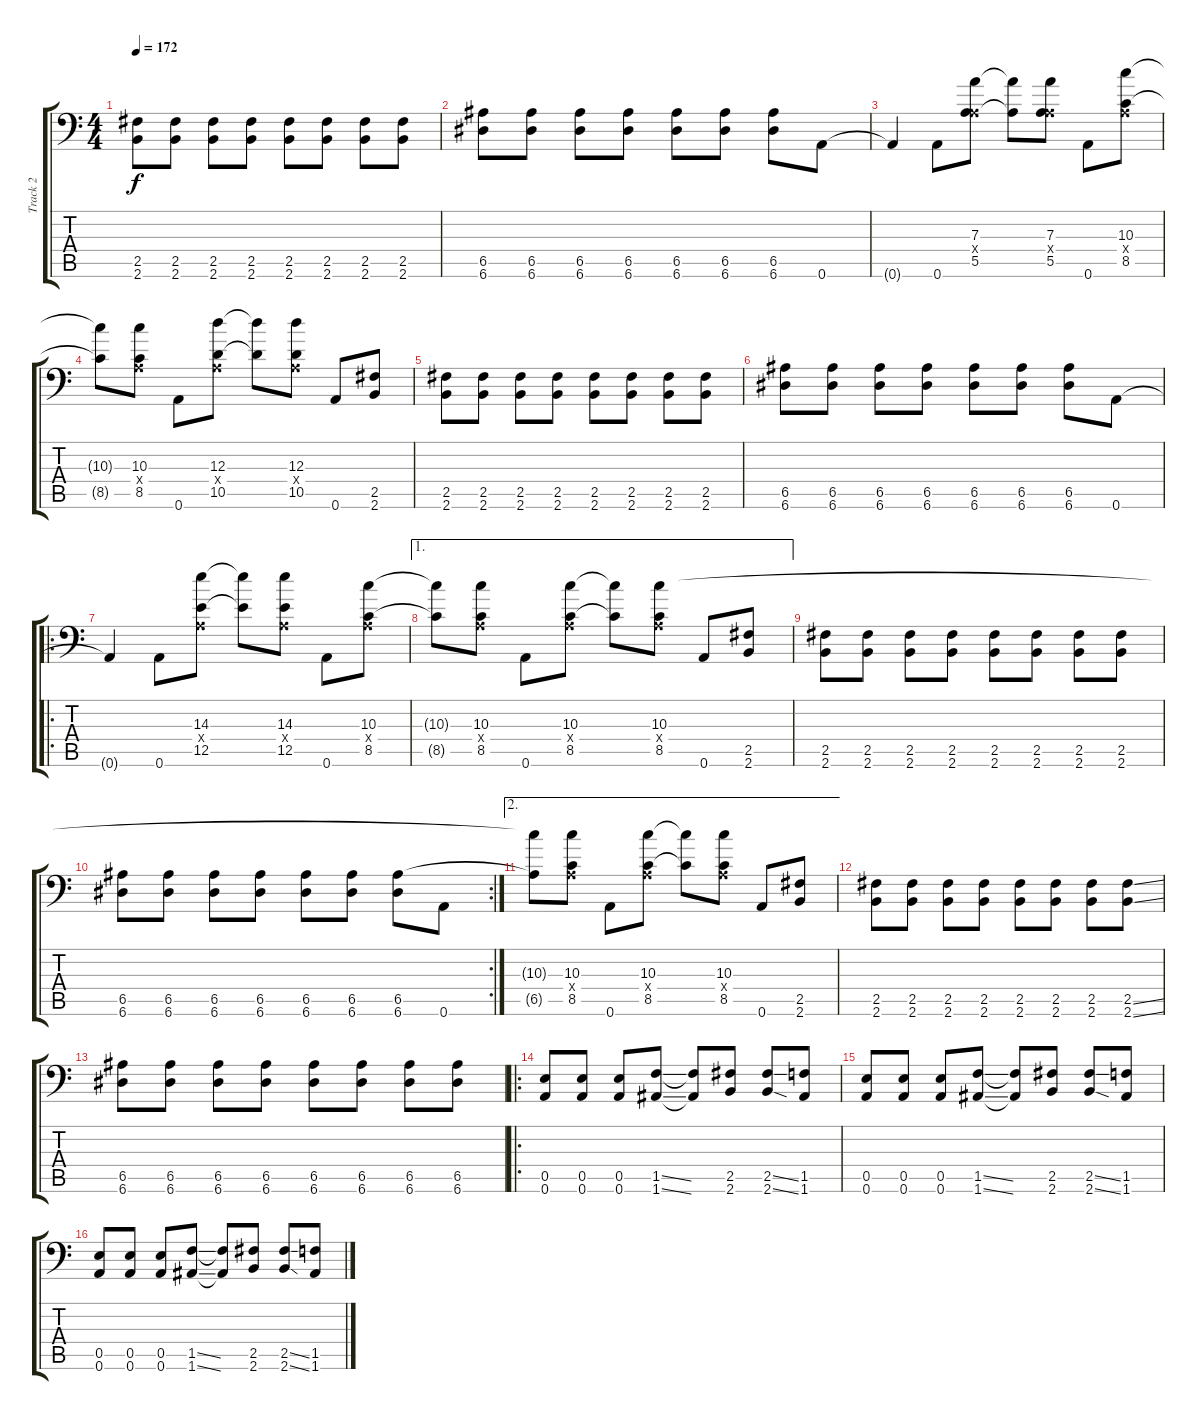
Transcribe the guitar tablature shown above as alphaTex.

\track ("Track 2" "Track 2") {instrument overdrivenguitar}
\staff {score tabs}
\tuning (B3 Gb3 D3 A2 E2 A1) {hide}
\ts (4 4)
\tempo 172
\clef f4
\ks c
(2.5 2.6).8{dy f} (2.5 2.6).8 (2.5 2.6).8 (2.5 2.6).8 (2.5 2.6).8 (2.5 2.6).8 (2.5 2.6).8 (2.5 2.6).8 |
(6.5 6.6).8 (6.5 6.6).8 (6.5 6.6).8 (6.5 6.6).8 (6.5 6.6).8 (6.5 6.6).8 (6.5 6.6).8 0.6.8 |
0.6{t}.4 0.6.8 (7.3 0.4{x} 5.5).8 (7.3{t} 5.5{t}).8 (7.3 0.4{x} 5.5).8 0.6.8 (10.3 0.4{x} 8.5).8 |
(10.3{t} 8.5{t}).8 (10.3 0.4{x} 8.5).8 0.6.8 (12.3 0.4{x} 10.5).8 (12.3{t} 10.5{t}).8 (12.3 0.4{x} 10.5).8 0.6.8 (2.5 2.6).8 |
(2.5 2.6).8 (2.5 2.6).8 (2.5 2.6).8 (2.5 2.6).8 (2.5 2.6).8 (2.5 2.6).8 (2.5 2.6).8 (2.5 2.6).8 |
(6.5 6.6).8 (6.5 6.6).8 (6.5 6.6).8 (6.5 6.6).8 (6.5 6.6).8 (6.5 6.6).8 (6.5 6.6).8 0.6.8 |
\ro
0.6{t}.4 0.6.8 (14.3 0.4{x} 12.5).8 (14.3{t} 12.5{t}).8 (14.3 0.4{x} 12.5).8 0.6.8 (10.3 0.4{x} 8.5).8 |
\ae 1
(10.3{t} 8.5{t}).8 (10.3 0.4{x} 8.5).8 0.6.8 (10.3 0.4{x} 8.5).8 (10.3{t} 8.5{t}).8 (10.3 0.4{x} 8.5).8 0.6.8 (2.5 2.6).8 |
(2.5 2.6).8 (2.5 2.6).8 (2.5 2.6).8 (2.5 2.6).8 (2.5 2.6).8 (2.5 2.6).8 (2.5 2.6).8 (2.5 2.6).8 |
\rc 2
(6.5 6.6).8 (6.5 6.6).8 (6.5 6.6).8 (6.5 6.6).8 (6.5 6.6).8 (6.5 6.6).8 (6.5 6.6).8 0.6.8 |
\ae 2
(10.3{t} 6.5{t}).8 (10.3 0.4{x} 8.5).8 0.6.8 (10.3 0.4{x} 8.5).8 (10.3{t} 8.5{t}).8 (10.3 0.4{x} 8.5).8 0.6.8 (2.5 2.6).8 |
(2.5 2.6).8 (2.5 2.6).8 (2.5 2.6).8 (2.5 2.6).8 (2.5 2.6).8 (2.5 2.6).8 (2.5 2.6).8 (2.5{ss} 2.6{ss}).8 |
(6.5 6.6).8 (6.5 6.6).8 (6.5 6.6).8 (6.5 6.6).8 (6.5 6.6).8 (6.5 6.6).8 (6.5 6.6).8 (6.5 6.6).8 |
\ro
(0.5 0.6).8 (0.5 0.6).8 (0.5 0.6).8 (1.5{ss} 1.6{ss}).8 (1.5{t} 1.6{t}).8 (2.5 2.6).8 (2.5{ss} 2.6{ss}).8 (1.5 1.6).8 |
(0.5 0.6).8 (0.5 0.6).8 (0.5 0.6).8 (1.5{ss} 1.6{ss}).8 (1.5{t} 1.6{t}).8 (2.5 2.6).8 (2.5{ss} 2.6{ss}).8 (1.5 1.6).8 |
(0.5 0.6).8 (0.5 0.6).8 (0.5 0.6).8 (1.5{ss} 1.6{ss}).8 (1.5{t} 1.6{t}).8 (2.5 2.6).8 (2.5{ss} 2.6{ss}).8 (1.5 1.6).8
